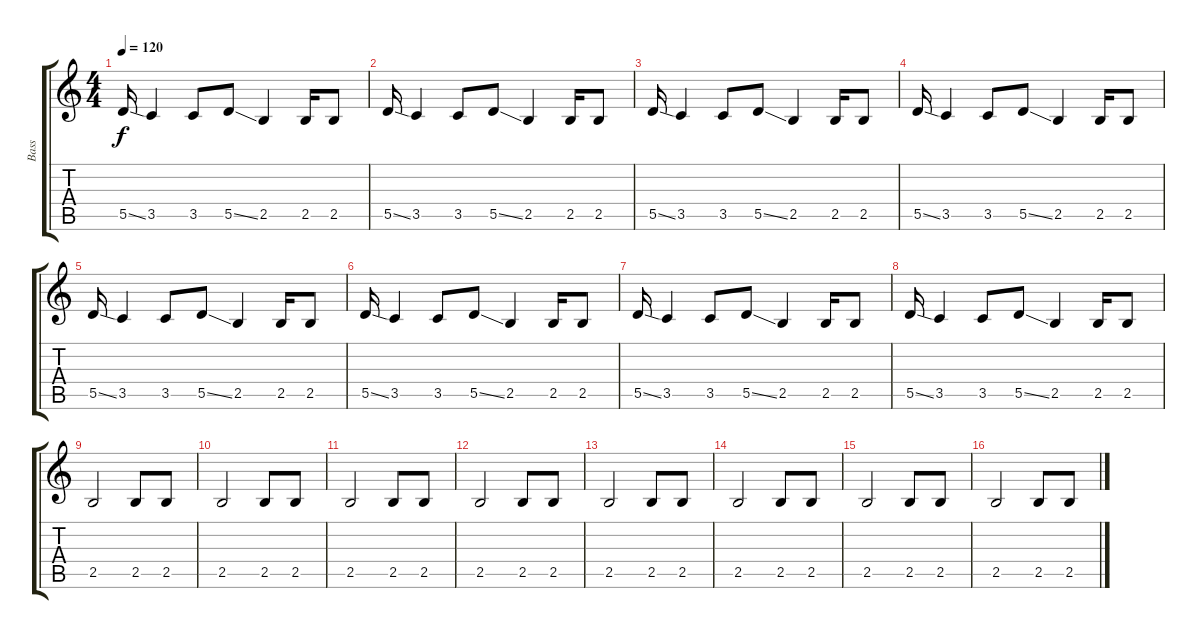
\track ("Bass" "Bass") {instrument electricbassfinger}
\staff {score tabs}
\tuning (E4 B3 G3 D3 A2 E2) {hide}
\ts (4 4)
\tempo 120
\clef g2
\ks c
5.5{ss}.16{dy f} 3.5.4{volume 16} 3.5.8 5.5{ss}.8 2.5.4 2.5.16 2.5.8 |
5.5{ss}.16 3.5.4{volume 16} 3.5.8 5.5{ss}.8 2.5.4 2.5.16 2.5.8 |
5.5{ss}.16 3.5.4{volume 16} 3.5.8 5.5{ss}.8 2.5.4 2.5.16 2.5.8 |
5.5{ss}.16 3.5.4{volume 16} 3.5.8 5.5{ss}.8 2.5.4 2.5.16 2.5.8 |
5.5{ss}.16 3.5.4{volume 16} 3.5.8 5.5{ss}.8 2.5.4 2.5.16 2.5.8 |
5.5{ss}.16 3.5.4{volume 16} 3.5.8 5.5{ss}.8 2.5.4 2.5.16 2.5.8 |
5.5{ss}.16 3.5.4{volume 16} 3.5.8 5.5{ss}.8 2.5.4 2.5.16 2.5.8 |
5.5{ss}.16 3.5.4{volume 16} 3.5.8 5.5{ss}.8 2.5.4 2.5.16 2.5.8 |
2.5.2 2.5.8 2.5.8 |
2.5.2 2.5.8 2.5.8 |
2.5.2 2.5.8 2.5.8 |
2.5.2 2.5.8 2.5.8 |
2.5.2 2.5.8 2.5.8 |
2.5.2 2.5.8 2.5.8 |
2.5.2 2.5.8 2.5.8 |
2.5.2 2.5.8 2.5.8
